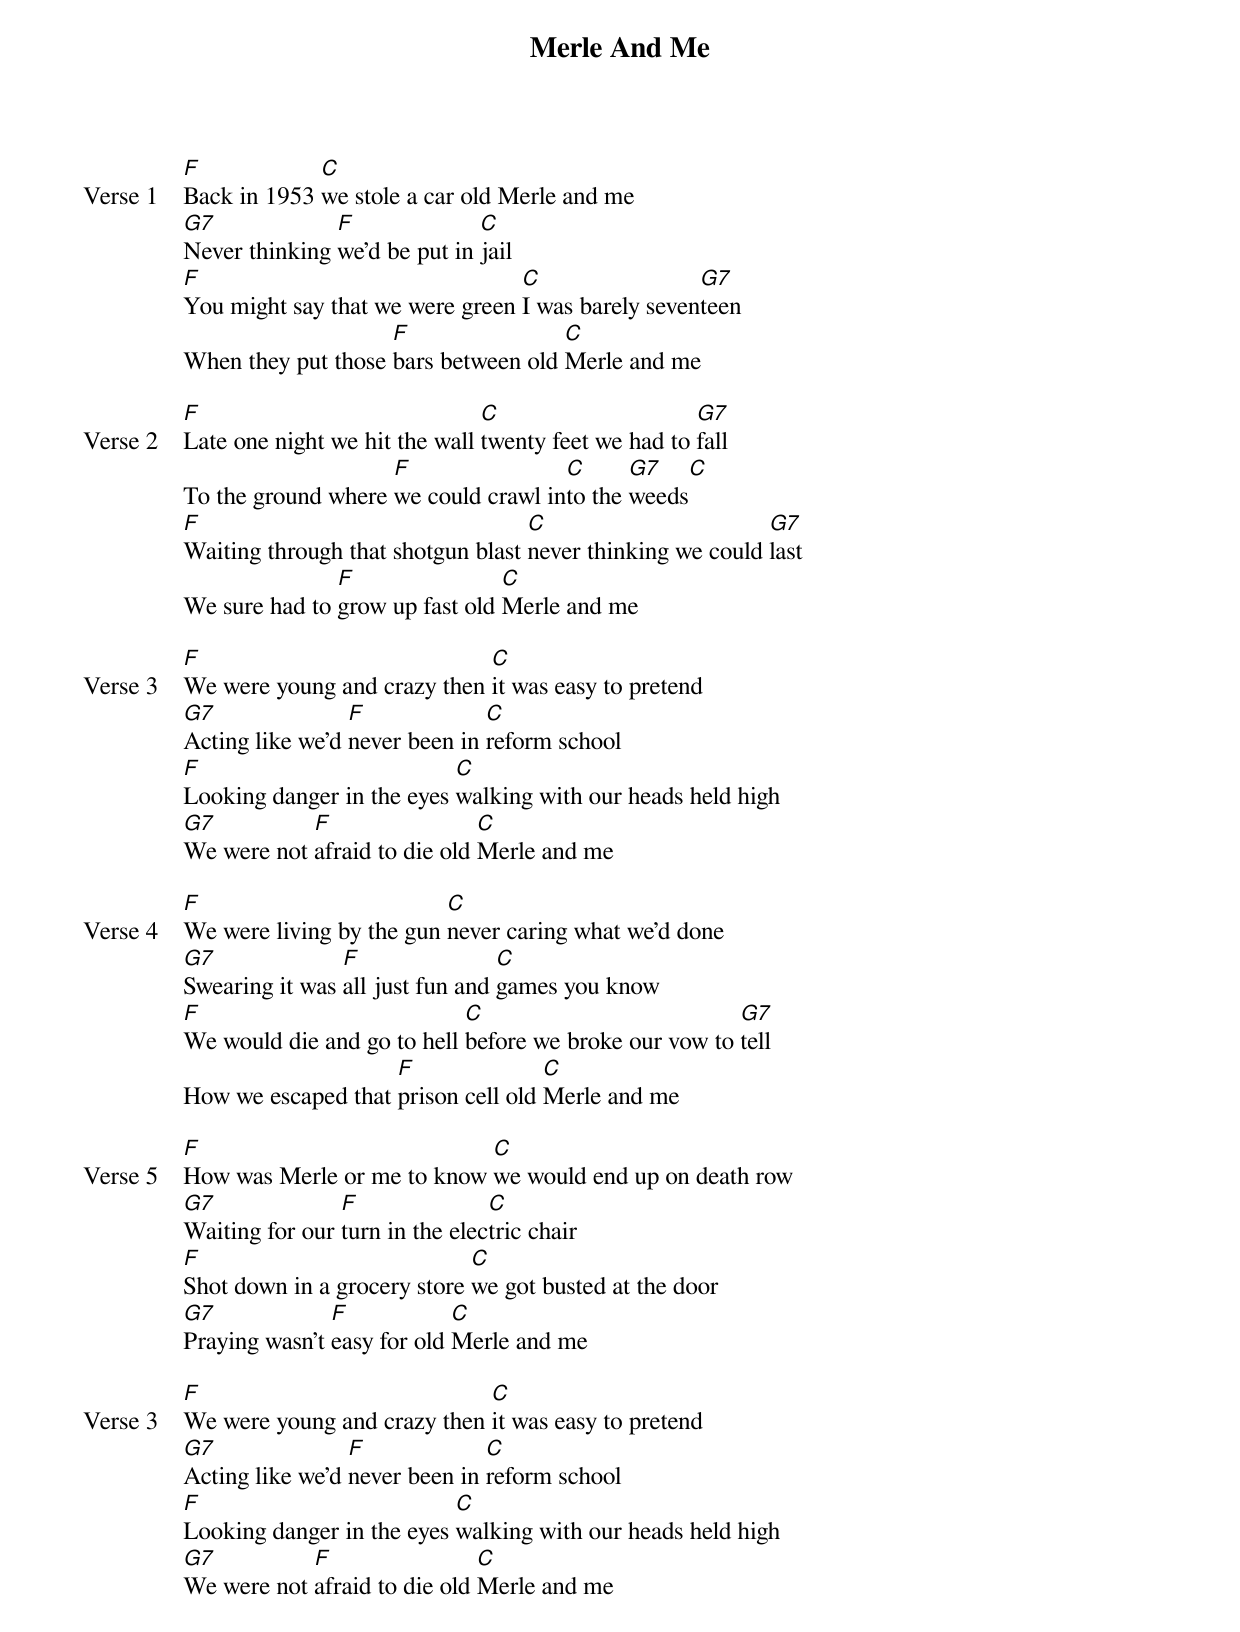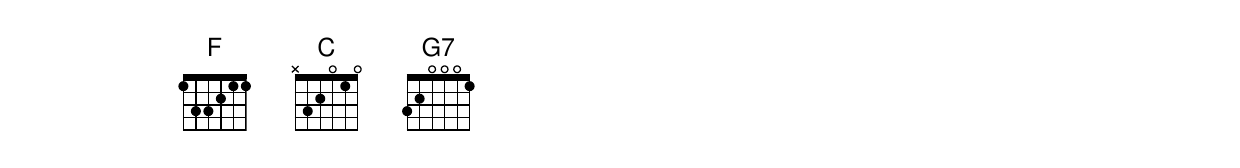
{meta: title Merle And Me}
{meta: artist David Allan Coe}
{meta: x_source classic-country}
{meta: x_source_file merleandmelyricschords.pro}
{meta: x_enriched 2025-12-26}

{start_of_verse: Verse 1}
[F]Back in 1953 [C]we stole a car old Merle and me
[G7]Never thinking [F]we'd be put in [C]jail
[F]You might say that we were green [C]I was barely seven[G7]teen
When they put those [F]bars between old [C]Merle and me
{end_of_verse}

{start_of_verse: Verse 2}
[F]Late one night we hit the wall [C]twenty feet we had to [G7]fall
To the ground where [F]we could crawl in[C]to the [G7]weeds[C]
[F]Waiting through that shotgun blast [C]never thinking we could [G7]last
We sure had to [F]grow up fast old [C]Merle and me
{end_of_verse}

{start_of_verse: Verse 3}
[F]We were young and crazy then [C]it was easy to pretend
[G7]Acting like we'd [F]never been in [C]reform school
[F]Looking danger in the eyes [C]walking with our heads held high
[G7]We were not [F]afraid to die old [C]Merle and me
{end_of_verse}

{start_of_verse: Verse 4}
[F]We were living by the gun [C]never caring what we'd done
[G7]Swearing it was [F]all just fun and [C]games you know
[F]We would die and go to hell [C]before we broke our vow to [G7]tell
How we escaped that [F]prison cell old [C]Merle and me
{end_of_verse}

{start_of_verse: Verse 5}
[F]How was Merle or me to know [C]we would end up on death row
[G7]Waiting for our [F]turn in the elec[C]tric chair
[F]Shot down in a grocery store [C]we got busted at the door
[G7]Praying wasn't [F]easy for old [C]Merle and me
{end_of_verse}

{start_of_verse: Verse 3}
[F]We were young and crazy then [C]it was easy to pretend
[G7]Acting like we'd [F]never been in [C]reform school
[F]Looking danger in the eyes [C]walking with our heads held high
[G7]We were not [F]afraid to die old [C]Merle and me
{end_of_verse}
